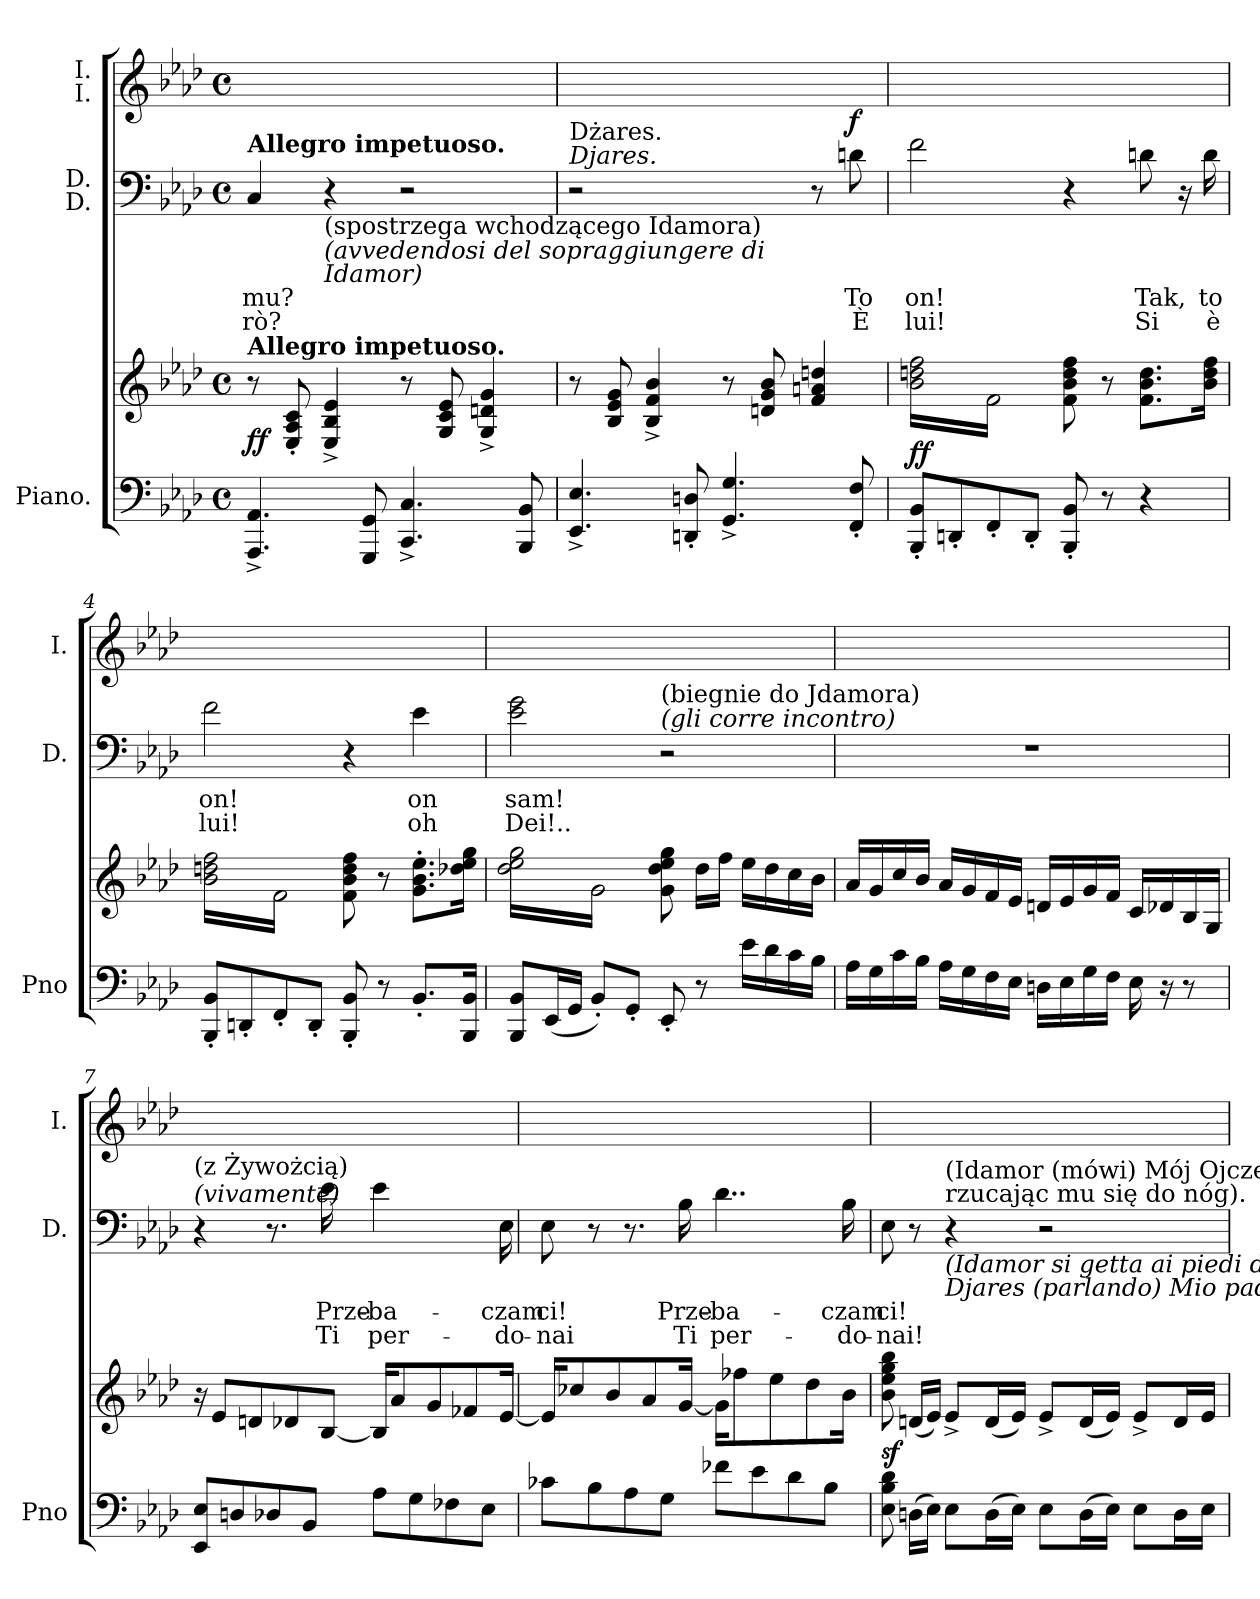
**kern	**kern	**dynam	**kern	**text	**text	**dynam	**kern
*part3	*part3	*part3	*part2	*part2	*part2	*part2	*part1
*staff4	*staff3	*staff3/4	*staff2	*staff2	*staff2	*staff2	*staff1
*I"Piano.	*	*	*I"D.\nD.	*	*	*	*I"I.\nI.
*I'Pno	*	*	*I'D.	*	*	*	*I'I.
*clefF4	*clefG2	*	*clefF4	*	*	*	*clefG2
*	*	*	*	*	*	*	*ITrd8c12
*k[b-e-a-d-]	*k[b-e-a-d-]	*	*k[b-e-a-d-]	*	*	*	*k[b-e-a-d-]
*A-:	*A-:	*	*A-:	*	*	*	*A-:
*M4/4	*M4/4	*	*M4/4	*	*	*	*M4/4
*met(c)	*met(c)	*	*met(c)	*	*	*	*met(c)
=1	=1	=1	=1	=1	=1	=1	=1
!	!	!	!LO:TX:a:B:t=Allegro impetuoso.	!	!	!	!
!	!LO:TX:a:B:t=Allegro impetuoso.	!	!	!	!	!	!
4.AAA-^/ 4.AA-^/	8r	ff	4C/	mu?	-rò?	.	1ryy
.	8E-'/ 8A-'/ 8c'/	.	.	.	.	.	.
!	!	!	!LO:TX:b:t=(spostrzega wchodzącego Idamora)	!	!	!	!
!	!	!	!LO:TX:b:i:t=(avvedendosi del sopraggiungere di\nIdamor)	!	!	!	!
.	4E-^>/ 4B-^>/ 4e-^>/	.	4r	.	.	.	.
8GGG/ 8GG/	.	.	.	.	.	.	.
4.CC^/ 4.C^/	8r	.	2r	.	.	.	.
.	8G/ 8c/ 8e-/	.	.	.	.	.	.
.	4G^>/ 4dn^>/ 4g^>/	.	.	.	.	.	.
8BBB-/ 8BB-/	.	.	.	.	.	.	.
=2	=2	=2	=2	=2	=2	=2	=2
!	!	!	!LO:TX:a:i:t=Djares.	!	!	!	!
!	!	!	!LO:TX:a:t=Dżares.	!	!	!	!
4.EE-^/ 4.E-^/	8r	.	2r	.	.	.	1ryy
.	8B-/ 8e-/ 8g/	.	.	.	.	.	.
.	4B-^/ 4f^/ 4b-^/	.	.	.	.	.	.
8DDn'/ 8Dn'/	.	.	.	.	.	.	.
4.GG^/ 4.G^/	8r	.	4ryy	.	.	.	.
.	8dn/ 8g/ 8b-/	.	.	.	.	.	.
.	4f/ 4an/ 4ddn/	.	8r	.	.	.	.
!	!	!	!	!	!	!LO:DY:a	!
8FF'/ 8F'/	.	.	8dn\	To	È	f	.
=3	=3	=3	=3	=3	=3	=3	=3
*	*tremolo	*	*	*	*	*	*
8BBB-'/ 8BB-'/L	16b-\ 16ddn\ 16ff\LL	ff	2f\	on!	lui!	.	1ryy
.	16f\	.	.	.	.	.	.
8DDn'/	16b-\ 16ddn\ 16ff\	.	.	.	.	.	.
.	16f\	.	.	.	.	.	.
8FF'/	16b-\ 16ddn\ 16ff\	.	.	.	.	.	.
.	16f\	.	.	.	.	.	.
8DD'/J	16b-\ 16ddn\ 16ff\	.	.	.	.	.	.
.	16f\JJ	.	.	.	.	.	.
*	*Xtremolo	*	*	*	*	*	*
8BBB-'/ 8BB-'/	8f\ 8b-\ 8dd\ 8ff\	.	4r	.	.	.	.
.	.	.	.	.	.	.	.
8r	8r	.	.	.	.	.	.
.	.	.	.	.	.	.	.
4r	8.f\ 8.b-\ 8.dd\L	.	8dn\	Tak,	Si	.	.
.	.	.	16r	.	.	.	.
.	16b-\ 16dd\ 16ff\Jk	.	16d\	to	è	.	.
=4	=4	=4	=4	=4	=4	=4	=4
*	*tremolo	*	*	*	*	*	*
8BBB-'/ 8BB-'/L	16b-\ 16ddn\ 16ff\LL	.	2f\	on!	lui!	.	1ryy
.	16f\	.	.	.	.	.	.
8DDn'/	16b-\ 16ddn\ 16ff\	.	.	.	.	.	.
.	16f\	.	.	.	.	.	.
8FF'/	16b-\ 16ddn\ 16ff\	.	.	.	.	.	.
.	16f\	.	.	.	.	.	.
8DD'/J	16b-\ 16ddn\ 16ff\	.	.	.	.	.	.
.	16f\JJ	.	.	.	.	.	.
*	*Xtremolo	*	*	*	*	*	*
8BBB-'/ 8BB-'/	8f\ 8b-\ 8dd\ 8ff\	.	4r	.	.	.	.
.	.	.	.	.	.	.	.
8r	8r	.	.	.	.	.	.
.	.	.	.	.	.	.	.
8.BB-'/L	8.g'\ 8.b-'\ 8.ee-'\L	.	4e-\	on	oh	.	.
16BBB-/ 16BB-/Jk	16dd-X\ 16ee-\ 16gg\Jk	.	.	.	.	.	.
=5	=5	=5	=5	=5	=5	=5	=5
*	*tremolo	*	*	*	*	*	*
8BBB-/ 8BB-/L	16dd-\ 16ee-\ 16gg\LL	.	2e-\ 2g\	sam!	Dei!..	.	1ryy
.	16g\	.	.	.	.	.	.
(16EE-/L	16dd-\ 16ee-\ 16gg\	.	.	.	.	.	.
16GG/JJ	16g\	.	.	.	.	.	.
8BB-'/L)	16dd-\ 16ee-\ 16gg\	.	.	.	.	.	.
.	16g\	.	.	.	.	.	.
8GG'/J	16dd-\ 16ee-\ 16gg\	.	.	.	.	.	.
.	16g\JJ	.	.	.	.	.	.
*	*Xtremolo	*	*	*	*	*	*
!	!	!	!LO:TX:a:i:t=(gli corre incontro)	!	!	!	!
!	!	!	!LO:TX:a:t=(biegnie do Jdamora)	!	!	!	!
8EE-'/	8g\ 8dd-\ 8ee-\ 8gg\	.	2r	.	.	.	.
.	.	.	.	.	.	.	.
8r	16dd-\LL	.	.	.	.	.	.
.	16ff\JJ	.	.	.	.	.	.
16e-\LL	16ee-\LL	.	.	.	.	.	.
16d-\	16dd-\	.	.	.	.	.	.
16c\	16cc\	.	.	.	.	.	.
16B-\JJ	16b-\JJ	.	.	.	.	.	.
=6	=6	=6	=6	=6	=6	=6	=6
16A-\LL	16a-/LL	.	1r	.	.	.	1ryy
16G\	16g/	.	.	.	.	.	.
16c\	16cc/	.	.	.	.	.	.
16B-\JJ	16b-/JJ	.	.	.	.	.	.
16A-\LL	16a-/LL	.	.	.	.	.	.
16G\	16g/	.	.	.	.	.	.
16F\	16f/	.	.	.	.	.	.
16E-\JJ	16e-/JJ	.	.	.	.	.	.
16Dn\LL	16dn/LL	.	.	.	.	.	.
16E-\	16e-/	.	.	.	.	.	.
16G\	16g/	.	.	.	.	.	.
16F\JJ	16f/JJ	.	.	.	.	.	.
16E-\	16c/LL	.	.	.	.	.	.
16r	16d-X/	.	.	.	.	.	.
8r	16B-/	.	.	.	.	.	.
.	16G/JJ	.	.	.	.	.	.
=7	=7	=7	=7	=7	=7	=7	=7
!	!	!	!LO:TX:a:i:t=(vivamente)	!	!	!	!
!	!	!	!LO:TX:a:t=(z Żywożcią)	!	!	!	!
8EE-/ 8E-/L	16r	.	4r	.	.	.	1ryy
.	8e-/L	.	.	.	.	.	.
8Dn/	.	.	.	.	.	.	.
.	8dn/	.	.	.	.	.	.
8D-X/	.	.	8.r	.	.	.	.
.	8d-X/	.	.	.	.	.	.
8BB-/J	.	.	.	.	.	.	.
!	!LO:N:vis=8	!	!	!	!	!	!
.	[16B-/J	.	16e-\	Prze-	Ti	.	.
!	!	!	!LO:N:vis=4	!	!	!	!
8A-\L	16B-/KL]	.	4..e-\	-ba-	per-	.	.
.	8a-/	.	.	.	.	.	.
8G\	.	.	.	.	.	.	.
.	8g/	.	.	.	.	.	.
8F-X\	.	.	.	.	.	.	.
.	8f-X/	.	.	.	.	.	.
8E-\J	.	.	.	.	.	.	.
.	[16e-/Jk	.	16E-\	-czam	-do-	.	.
=8	=8	=8	=8	=8	=8	=8	=8
8c-X\L	16e-/KL]	.	8E-\	ci!	-nai	.	1ryy
.	8cc-X/	.	.	.	.	.	.
8B-\	.	.	8r	.	.	.	.
.	8b-/	.	.	.	.	.	.
8A-\	.	.	8.r	.	.	.	.
.	8a-/	.	.	.	.	.	.
8G\J	.	.	.	.	.	.	.
.	[16g/Jk	.	16B-\	Prze-	Ti	.	.
8f-X\L	16g\KL]	.	4..d-\	-ba-	per-	.	.
.	8ff-X\	.	.	.	.	.	.
8e-\	.	.	.	.	.	.	.
.	8ee-\	.	.	.	.	.	.
8d-\	.	.	.	.	.	.	.
.	8dd-\	.	.	.	.	.	.
8B-\J	.	.	.	.	.	.	.
.	16b-\Jk	.	16B-\	-czam	-do-	.	.
=9	=9	=9	=9	=9	=9	=9	=9
8E-\ 8B-\ 8d-\	8b-\ 8ee-\ 8gg\ 8bb-\	sf	8E-\	ci!	-nai!	.	1ryy
(16Dn\LL	(16dn/LL	.	8r	.	.	.	.
16E-\JJ)	16e-/JJ)	.	.	.	.	.	.
!	!	!	!LO:TX:b:i:t=(Idamor si getta ai piedi di\nDjares (parlando) Mio padre).	!	!	!	!
!	!	!	!LO:TX:a:t=(Idamor (mówi) Mój Ojcze!\nrzucając mu się do nóg).	!	!	!	!
8E-\L	8e-^/L	.	4r	.	.	.	.
(16D\L	(16d/L	.	.	.	.	.	.
16E-\JJ)	16e-/JJ)	.	.	.	.	.	.
8E-\L	8e-^/L	.	2r	.	.	.	.
(16D\L	(16d/L	.	.	.	.	.	.
16E-\JJ)	16e-/JJ)	.	.	.	.	.	.
8E-\L	8e-^/L	.	.	.	.	.	.
16D\L	16d/L	.	.	.	.	.	.
16E-\JJ	16e-/JJ	.	.	.	.	.	.
=	=	=	=	=	=	=	=
*-	*-	*-	*-	*-	*-	*-	*-
